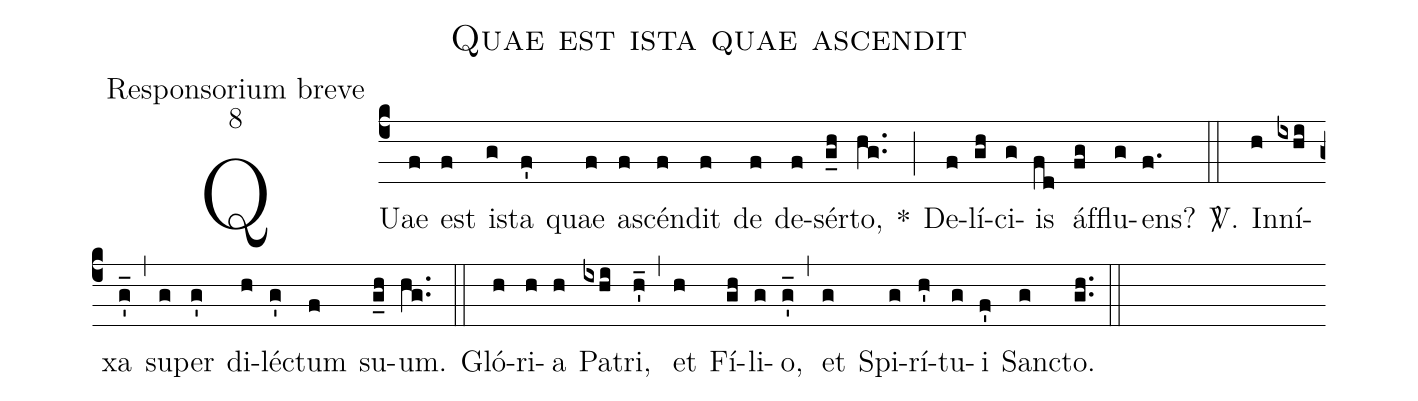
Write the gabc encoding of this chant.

name:Quae est ista quae ascendit;
office-part:Responsorium breve;
mode:8;
%%
(c4) QUae(f) est(f) i(g)sta(f') quae(f) a(f)scén(f)dit(f) de(f) de(f)sér(g_h)to,(hg..) *(;) De(f)lí(gh)ci(g)is(fd) áf(fg)flu(g)ens?(f.) <sp>V/</sp>.(::) In(h)ní(ixhi)xa(g'_) (,) su(g)per(g') di(h)lé(g')ctum(f) su(g_h)um.(hg..) (::) Gló(h)ri(h)a(h) Pa(ixhi)tri,(h'_) (,) et(h) Fí(gh)li(g)o,(g'_) (,) et(g) Spi(g)rí(h')tu(g)i(f') San(g)cto.(gh..) (::)
